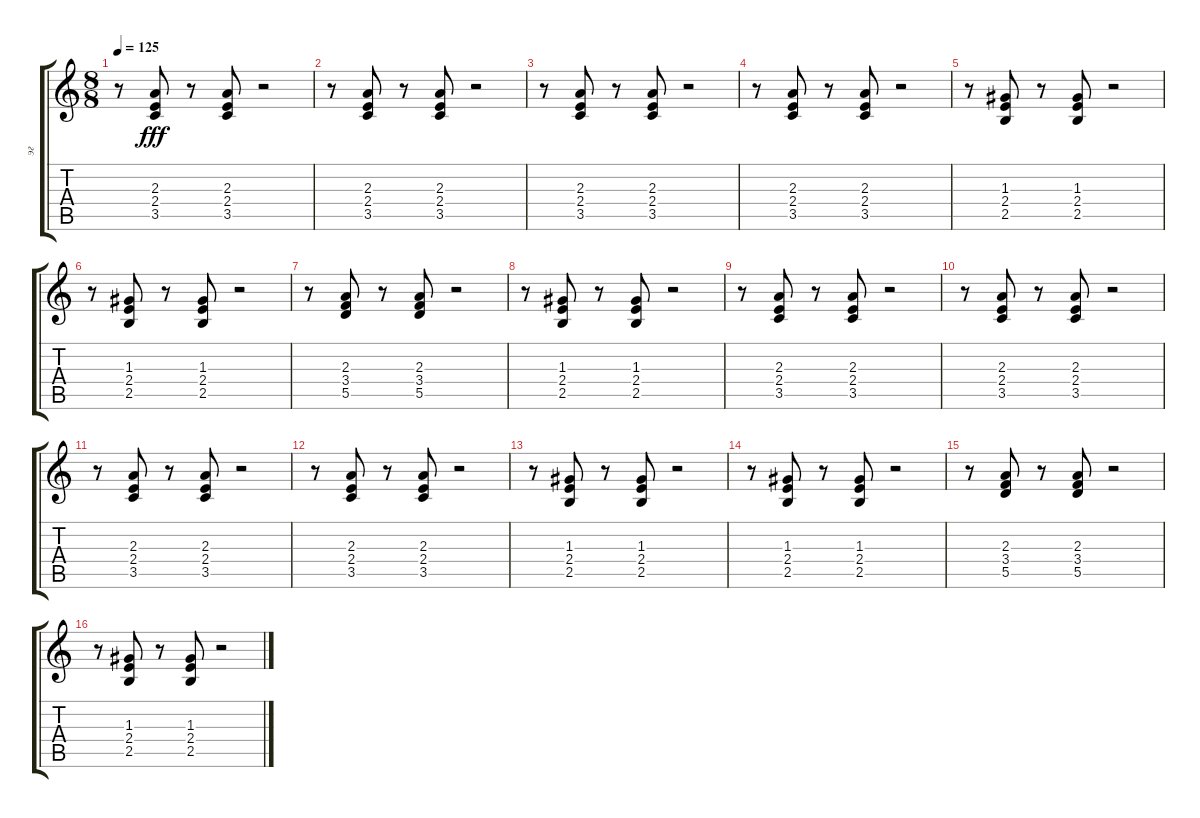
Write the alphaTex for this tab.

\track ("эг" "эг") {instrument distortionguitar}
\staff {score tabs}
\tuning (E4 B3 G3 D3 A2 E2) {hide}
\ts (8 8)
\tempo 125
\clef g2
\ks c
r.8{dy fff} (2.3 2.4 3.5).8 r.8 (2.3 2.4 3.5).8 r.2 |
r.8 (2.3 2.4 3.5).8 r.8 (2.3 2.4 3.5).8 r.2 |
r.8 (2.3 2.4 3.5).8 r.8 (2.3 2.4 3.5).8 r.2 |
r.8 (2.3 2.4 3.5).8 r.8 (2.3 2.4 3.5).8 r.2 |
r.8 (1.3 2.4 2.5).8 r.8 (1.3 2.4 2.5).8 r.2 |
r.8 (1.3 2.4 2.5).8 r.8 (1.3 2.4 2.5).8 r.2 |
r.8 (2.3 3.4 5.5).8 r.8 (2.3 3.4 5.5).8 r.2 |
r.8 (1.3 2.4 2.5).8 r.8 (1.3 2.4 2.5).8 r.2 |
r.8 (2.3 2.4 3.5).8 r.8 (2.3 2.4 3.5).8 r.2 |
r.8 (2.3 2.4 3.5).8 r.8 (2.3 2.4 3.5).8 r.2 |
r.8 (2.3 2.4 3.5).8 r.8 (2.3 2.4 3.5).8 r.2 |
r.8 (2.3 2.4 3.5).8 r.8 (2.3 2.4 3.5).8 r.2 |
r.8 (1.3 2.4 2.5).8 r.8 (1.3 2.4 2.5).8 r.2 |
r.8 (1.3 2.4 2.5).8 r.8 (1.3 2.4 2.5).8 r.2 |
r.8 (2.3 3.4 5.5).8 r.8 (2.3 3.4 5.5).8 r.2 |
r.8 (1.3 2.4 2.5).8 r.8 (1.3 2.4 2.5).8 r.2
